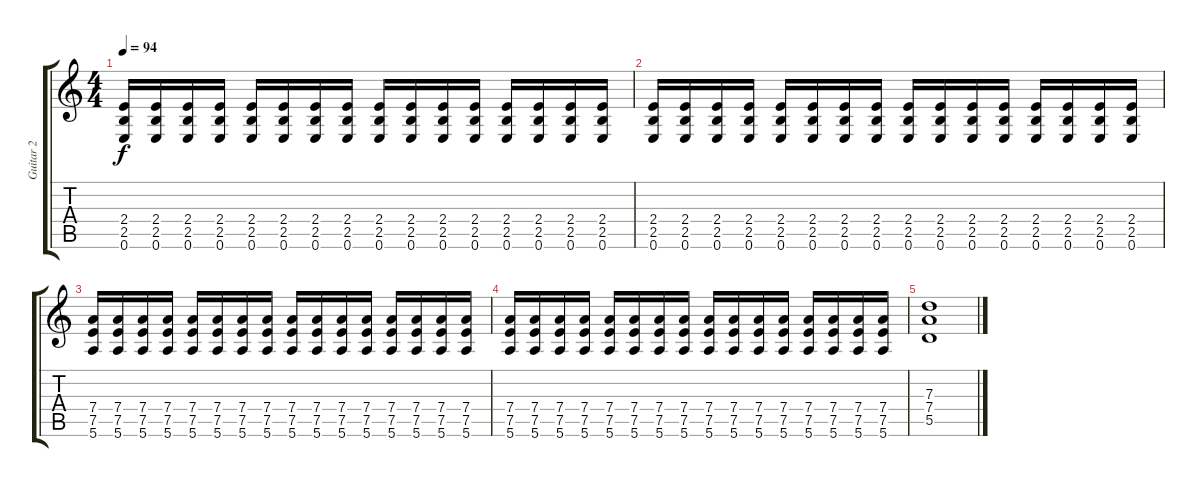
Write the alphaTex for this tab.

\track ("Guitar 2" "Guitar 2") {instrument distortionguitar}
\staff {score tabs}
\tuning (E4 B3 G3 D3 A2 E2) {hide}
\ts (4 4)
\tempo 94
\clef g2
\ks c
(2.4 2.5 0.6).16{dy f} (2.4 2.5 0.6).16 (2.4 2.5 0.6).16 (2.4 2.5 0.6).16 (2.4 2.5 0.6).16 (2.4 2.5 0.6).16 (2.4 2.5 0.6).16 (2.4 2.5 0.6).16 (2.4 2.5 0.6).16 (2.4 2.5 0.6).16 (2.4 2.5 0.6).16 (2.4 2.5 0.6).16 (2.4 2.5 0.6).16 (2.4 2.5 0.6).16 (2.4 2.5 0.6).16 (2.4 2.5 0.6).16 |
(2.4 2.5 0.6).16 (2.4 2.5 0.6).16 (2.4 2.5 0.6).16 (2.4 2.5 0.6).16 (2.4 2.5 0.6).16 (2.4 2.5 0.6).16 (2.4 2.5 0.6).16 (2.4 2.5 0.6).16 (2.4 2.5 0.6).16 (2.4 2.5 0.6).16 (2.4 2.5 0.6).16 (2.4 2.5 0.6).16 (2.4 2.5 0.6).16 (2.4 2.5 0.6).16 (2.4 2.5 0.6).16 (2.4 2.5 0.6).16 |
(7.4 7.5 5.6).16 (7.4 7.5 5.6).16 (7.4 7.5 5.6).16 (7.4 7.5 5.6).16 (7.4 7.5 5.6).16 (7.4 7.5 5.6).16 (7.4 7.5 5.6).16 (7.4 7.5 5.6).16 (7.4 7.5 5.6).16 (7.4 7.5 5.6).16 (7.4 7.5 5.6).16 (7.4 7.5 5.6).16 (7.4 7.5 5.6).16 (7.4 7.5 5.6).16 (7.4 7.5 5.6).16 (7.4 7.5 5.6).16 |
(7.4 7.5 5.6).16 (7.4 7.5 5.6).16 (7.4 7.5 5.6).16 (7.4 7.5 5.6).16 (7.4 7.5 5.6).16 (7.4 7.5 5.6).16 (7.4 7.5 5.6).16 (7.4 7.5 5.6).16 (7.4 7.5 5.6).16 (7.4 7.5 5.6).16 (7.4 7.5 5.6).16 (7.4 7.5 5.6).16 (7.4 7.5 5.6).16 (7.4 7.5 5.6).16 (7.4 7.5 5.6).16 (7.4 7.5 5.6).16 |
(7.3 7.4 5.5).1
